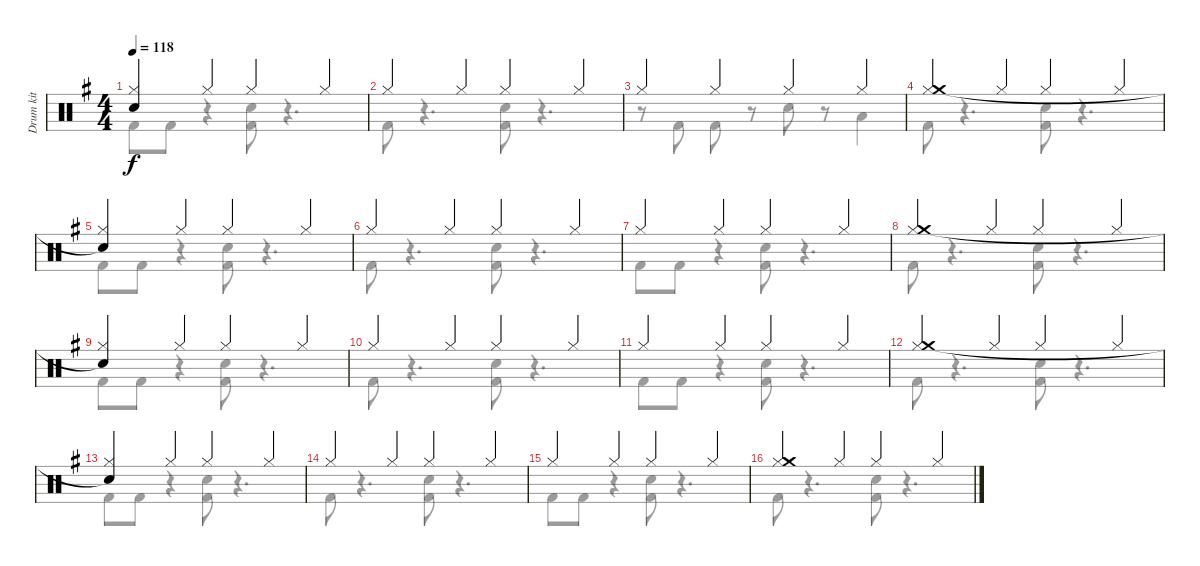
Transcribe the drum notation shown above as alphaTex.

\track ("Drum kit" "Drum kit") {instrument percussion}
\staff {score}
\articulation defaults
\voice
\ts (4 4)
\tempo 118
\clef neutral
\ks eminor
("Hi-Hat (closed)" "Snare (hit)"{t}).4{dy f} "Hi-Hat (closed)".4 "Hi-Hat (closed)".4 "Hi-Hat (closed)".4 |
"Hi-Hat (closed)".4 "Hi-Hat (closed)".4 "Hi-Hat (closed)".4 "Hi-Hat (closed)".4 |
"Hi-Hat (closed)".4 "Hi-Hat (closed)".4 "Hi-Hat (closed)".4 "Hi-Hat (closed)".4 |
("Hi-Hat (closed)" "Crash medium (hit)").4 "Hi-Hat (closed)".4 "Hi-Hat (closed)".4 "Hi-Hat (closed)".4 |
("Hi-Hat (closed)" "Snare (hit)"{t}).4 "Hi-Hat (closed)".4 "Hi-Hat (closed)".4 "Hi-Hat (closed)".4 |
"Hi-Hat (closed)".4 "Hi-Hat (closed)".4 "Hi-Hat (closed)".4 "Hi-Hat (closed)".4 |
"Hi-Hat (closed)".4 "Hi-Hat (closed)".4 "Hi-Hat (closed)".4 "Hi-Hat (closed)".4 |
("Hi-Hat (closed)" "Crash medium (hit)").4 "Hi-Hat (closed)".4 "Hi-Hat (closed)".4 "Hi-Hat (closed)".4 |
("Hi-Hat (closed)" "Snare (hit)"{t}).4 "Hi-Hat (closed)".4 "Hi-Hat (closed)".4 "Hi-Hat (closed)".4 |
"Hi-Hat (closed)".4 "Hi-Hat (closed)".4 "Hi-Hat (closed)".4 "Hi-Hat (closed)".4 |
"Hi-Hat (closed)".4 "Hi-Hat (closed)".4 "Hi-Hat (closed)".4 "Hi-Hat (closed)".4 |
("Hi-Hat (closed)" "Crash medium (hit)").4 "Hi-Hat (closed)".4 "Hi-Hat (closed)".4 "Hi-Hat (closed)".4 |
("Hi-Hat (closed)" "Snare (hit)"{t}).4 "Hi-Hat (closed)".4 "Hi-Hat (closed)".4 "Hi-Hat (closed)".4 |
"Hi-Hat (closed)".4 "Hi-Hat (closed)".4 "Hi-Hat (closed)".4 "Hi-Hat (closed)".4 |
"Hi-Hat (closed)".4 "Hi-Hat (closed)".4 "Hi-Hat (closed)".4 "Hi-Hat (closed)".4 |
("Hi-Hat (closed)" "Crash medium (hit)").4 "Hi-Hat (closed)".4 "Hi-Hat (closed)".4 "Hi-Hat (closed)".4
\voice
\clef neutral
\ottava regular
\simile none
\ks eminor "Kick (hit) 2".8{dy f} "Kick (hit) 2".8
r.4 ("Kick (hit) 2" "Electric Snare (hit)").8 r.4{d} |
"Kick (hit) 2".8 r.4{d} ("Kick (hit) 2" "Electric Snare (hit)").8 r.4{d} |
r.8 "Kick (hit) 2".8 "Kick (hit) 2".8 r.8 "Electric Snare (hit)".8 r.8 "Low Tom (hit)".4 |
"Kick (hit) 2".8 r.4{d} ("Kick (hit) 2" "Electric Snare (hit)").8 r.4{d} |
"Kick (hit) 2".8 "Kick (hit) 2".8 r.4 ("Kick (hit) 2" "Electric Snare (hit)").8 r.4{d} |
"Kick (hit) 2".8 r.4{d} ("Kick (hit) 2" "Electric Snare (hit)").8 r.4{d} |
"Kick (hit) 2".8 "Kick (hit) 2".8 r.4 ("Kick (hit) 2" "Electric Snare (hit)").8 r.4{d} |
"Kick (hit) 2".8 r.4{d} ("Kick (hit) 2" "Electric Snare (hit)").8 r.4{d} |
"Kick (hit) 2".8 "Kick (hit) 2".8 r.4 ("Kick (hit) 2" "Electric Snare (hit)").8 r.4{d} |
"Kick (hit) 2".8 r.4{d} ("Kick (hit) 2" "Electric Snare (hit)").8 r.4{d} |
"Kick (hit) 2".8 "Kick (hit) 2".8 r.4 ("Kick (hit) 2" "Electric Snare (hit)").8 r.4{d} |
"Kick (hit) 2".8 r.4{d} ("Kick (hit) 2" "Electric Snare (hit)").8 r.4{d} |
"Kick (hit) 2".8 "Kick (hit) 2".8 r.4 ("Kick (hit) 2" "Electric Snare (hit)").8 r.4{d} |
"Kick (hit) 2".8 r.4{d} ("Kick (hit) 2" "Electric Snare (hit)").8 r.4{d} |
"Kick (hit) 2".8 "Kick (hit) 2".8 r.4 ("Kick (hit) 2" "Electric Snare (hit)").8 r.4{d} |
"Kick (hit) 2".8 r.4{d} ("Kick (hit) 2" "Electric Snare (hit)").8 r.4{d}
